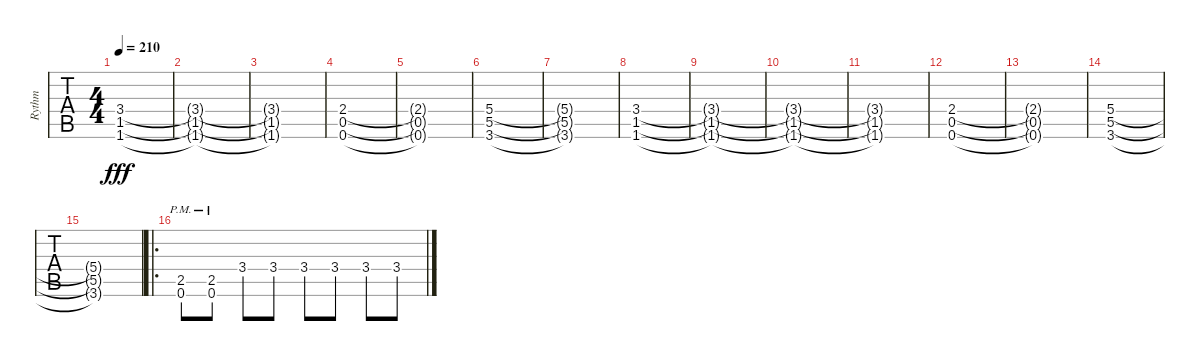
\track ("Rythm" "Rythm") {instrument distortionguitar}
\staff {tabs}
\tuning (B3 Gb3 D3 A2 E2 B1) {hide}
\ts (4 4)
\tempo 210
\clef g2
\ks c
(3.4{t} 1.5{t} 1.6{t}).1{dy fff} |
(3.4{t} 1.5{t} 1.6{t}).1 |
(3.4{t} 1.5{t} 1.6{t}).1 |
(2.4 0.5 0.6).1 |
(2.4{t} 0.5{t} 0.6{t}).1 |
(5.4 5.5 3.6).1 |
(5.4{t} 5.5{t} 3.6{t}).1 |
(3.4 1.5 1.6).1 |
(3.4{t} 1.5{t} 1.6{t}).1 |
(3.4{t} 1.5{t} 1.6{t}).1 |
(3.4{t} 1.5{t} 1.6{t}).1 |
(2.4 0.5 0.6).1 |
(2.4{t} 0.5{t} 0.6{t}).1 |
(5.4 5.5 3.6).1 |
(5.4{t} 5.5{t} 3.6{t}).1 |
\ro
(2.5{pm} 0.6{pm}).8 (2.5{pm} 0.6{pm}).8 3.4.8 3.4.8 3.4.8 3.4.8 3.4.8 3.4.8
